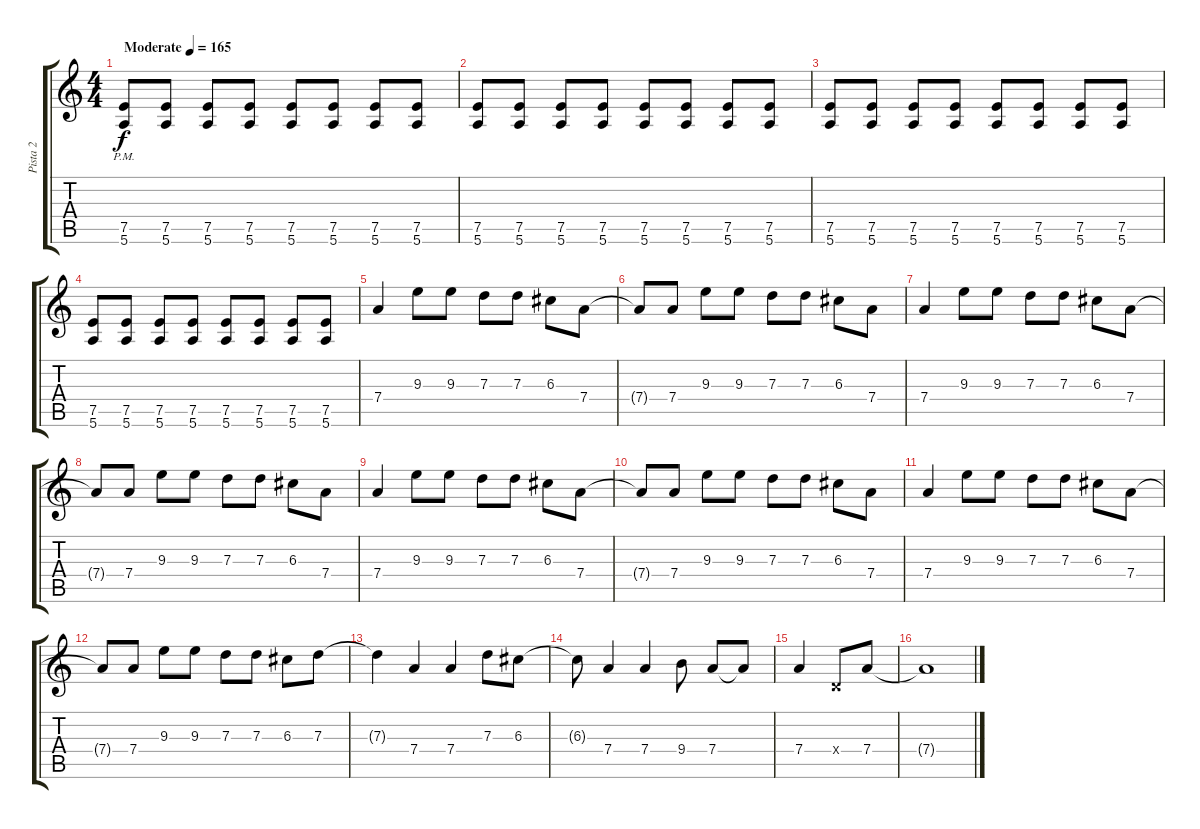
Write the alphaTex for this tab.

\track ("Pista 2" "Pista 2") {instrument distortionguitar}
\staff {score tabs}
\tuning (E4 B3 G3 D3 A2 E2) {hide}
\ts (4 4)
\tempo (165 "Moderate")
\clef g2
\ks c
(7.5{pm} 5.6{pm}).8{dy f instrument distortionguitar} (7.5 5.6).8 (7.5 5.6).8 (7.5 5.6).8 (7.5 5.6).8 (7.5 5.6).8 (7.5 5.6).8 (7.5 5.6).8 |
(7.5 5.6).8 (7.5 5.6).8 (7.5 5.6).8 (7.5 5.6).8 (7.5 5.6).8 (7.5 5.6).8 (7.5 5.6).8 (7.5 5.6).8 |
(7.5 5.6).8 (7.5 5.6).8 (7.5 5.6).8 (7.5 5.6).8 (7.5 5.6).8 (7.5 5.6).8 (7.5 5.6).8 (7.5 5.6).8 |
(7.5 5.6).8 (7.5 5.6).8 (7.5 5.6).8 (7.5 5.6).8 (7.5 5.6).8 (7.5 5.6).8 (7.5 5.6).8 (7.5 5.6).8 |
7.4.4 9.3.8 9.3.8 7.3.8 7.3.8 6.3.8 7.4.8 |
7.4{t}.8 7.4.8 9.3.8 9.3.8 7.3.8 7.3.8 6.3.8 7.4.8 |
7.4.4 9.3.8 9.3.8 7.3.8 7.3.8 6.3.8 7.4.8 |
7.4{t}.8 7.4.8 9.3.8 9.3.8 7.3.8 7.3.8 6.3.8 7.4.8 |
7.4.4 9.3.8 9.3.8 7.3.8 7.3.8 6.3.8 7.4.8 |
7.4{t}.8 7.4.8 9.3.8 9.3.8 7.3.8 7.3.8 6.3.8 7.4.8 |
7.4.4 9.3.8 9.3.8 7.3.8 7.3.8 6.3.8 7.4.8 |
7.4{t}.8 7.4.8 9.3.8 9.3.8 7.3.8 7.3.8 6.3.8 7.3.8 |
7.3{t}.4 7.4.4 7.4.4 7.3.8 6.3.8 |
6.3{t}.8 7.4.4 7.4.4 9.4.8 7.4.8 7.4{t}.8 |
7.4.4 0.4{x}.8 7.4.8 |
7.4{t}.1{volume 0}
